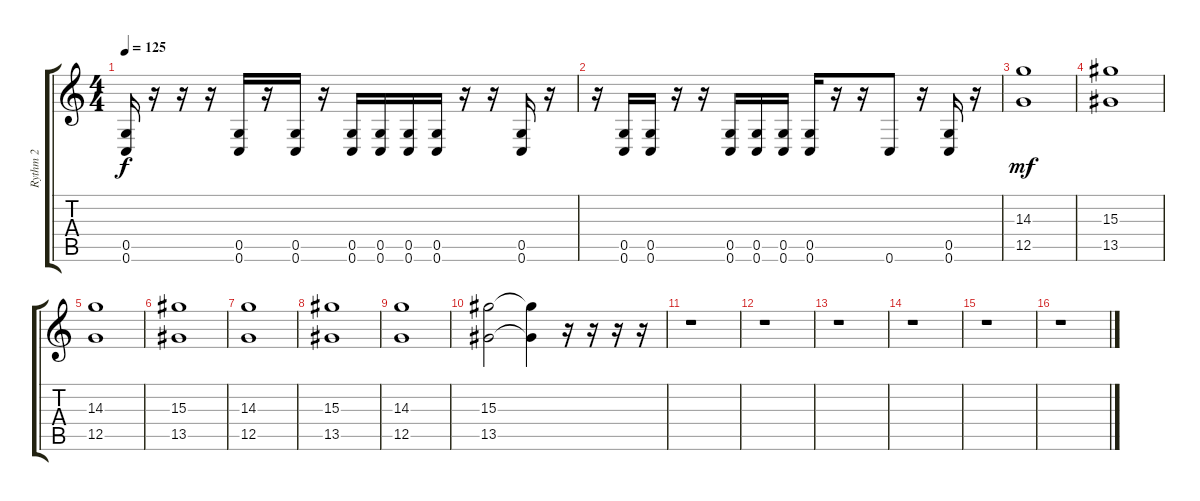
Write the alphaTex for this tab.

\track ("Rythm 2" "Rythm 2") {instrument distortionguitar}
\staff {score tabs}
\tuning (D4 A3 F3 C3 G2 C2) {hide}
\ts (4 4)
\tempo 125
\clef g2
\ks c
(0.5 0.6).16{dy f} r.16 r.16 r.16 (0.5 0.6).16 r.16 (0.5 0.6).16 r.16 (0.5 0.6).16 (0.5 0.6).16 (0.5 0.6).16 (0.5 0.6).16 r.16 r.16 (0.5 0.6).16 r.16 |
r.16 (0.5 0.6).16 (0.5 0.6).16 r.16 r.16 (0.5 0.6).16 (0.5 0.6).16 (0.5 0.6).16 (0.5 0.6).16 r.16 r.16 0.6.8 r.16 (0.5 0.6).16 r.16 |
(14.3 12.5).1{dy mf} |
(15.3 13.5).1 |
(14.3 12.5).1 |
(15.3 13.5).1 |
(14.3 12.5).1 |
(15.3 13.5).1 |
(14.3 12.5).1 |
(15.3 13.5).2 (15.3{t} 13.5{t}).4 r.16 r.16 r.16 r.16 |
r.1 |
r.1 |
r.1 |
r.1 |
r.1 |
r.1
